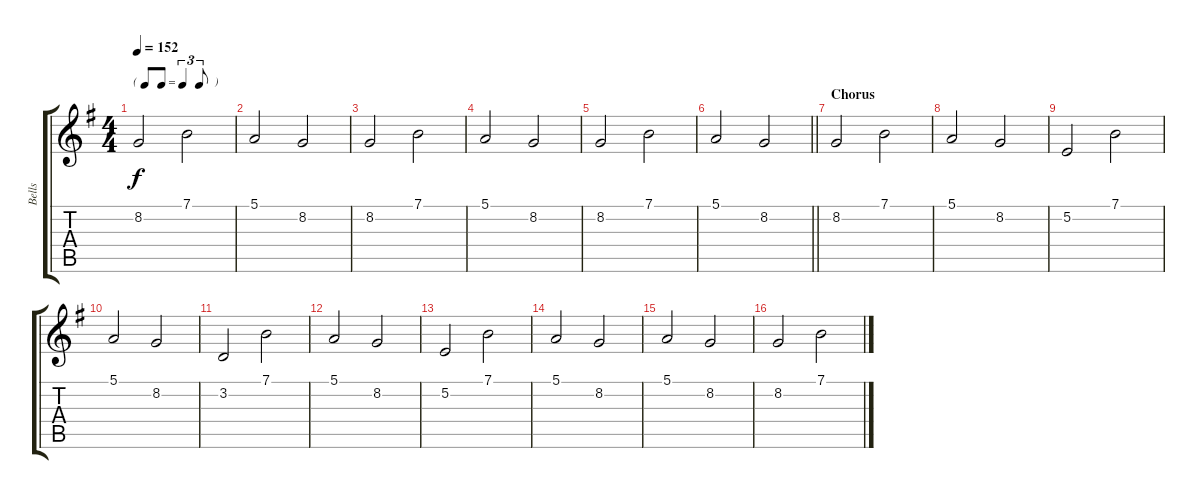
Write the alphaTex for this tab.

\track ("Bells" "Bells") {instrument glockenspiel}
\staff {score tabs}
\tuning (E4 B3 G3 D3 A2 E2) {hide}
\ts (4 4)
\tf triplet8th
\tempo 152
\clef g2
\ks g
8.2.2{dy f} 7.1.2 |
5.1.2 8.2.2 |
8.2.2 7.1.2 |
5.1.2 8.2.2 |
8.2.2 7.1.2 |
\barLineRight lightlight
5.1.2 8.2.2 |
\section ("" "Chorus")
8.2.2 7.1.2 |
5.1.2 8.2.2 |
5.2.2 7.1.2 |
5.1.2 8.2.2 |
3.2.2 7.1.2 |
5.1.2 8.2.2 |
5.2.2 7.1.2 |
5.1.2 8.2.2 |
5.1.2 8.2.2 |
8.2.2 7.1.2
